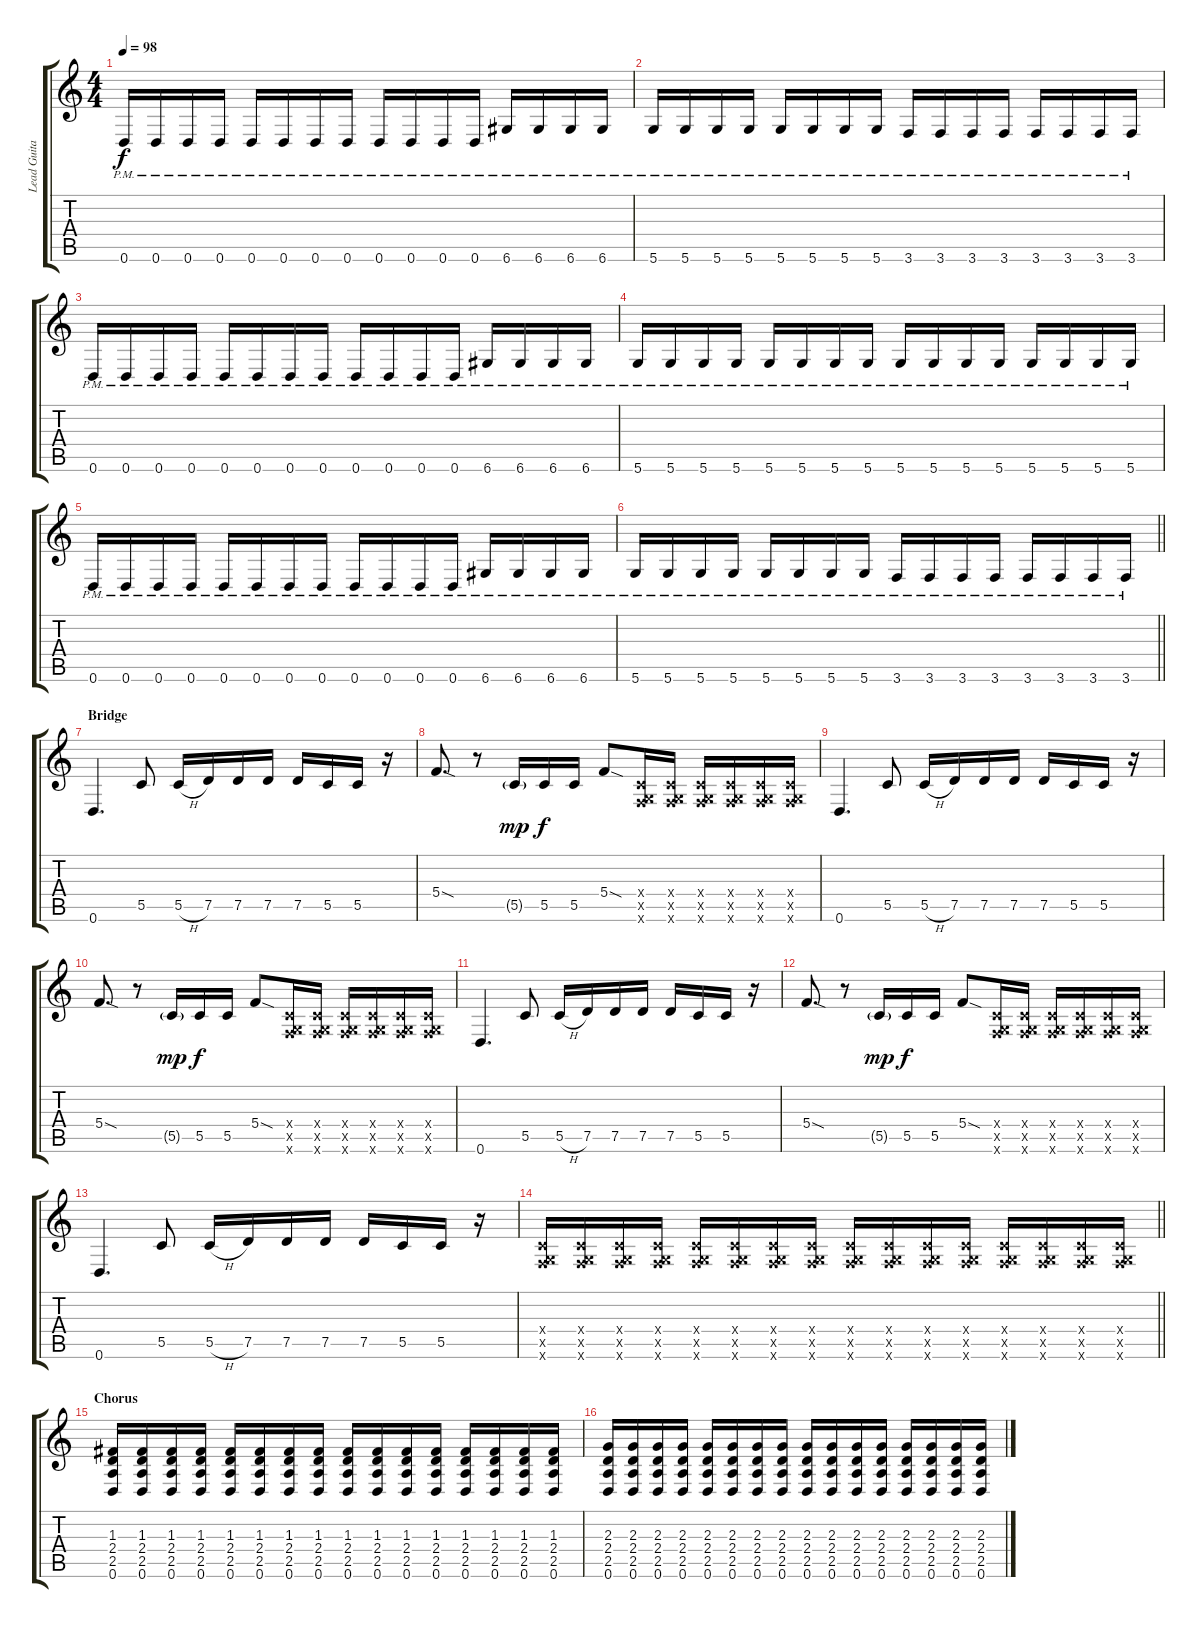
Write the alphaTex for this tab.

\track ("Lead Guitar " "Lead Guita") {instrument distortionguitar bank 32}
\staff {score tabs}
\tuning (D4 A3 F3 C3 G2 D2) {hide}
\ts (4 4)
\tempo 98
\clef g2
\ks c
0.6{pm}.16{dy f} 0.6{pm}.16 0.6{pm}.16 0.6{pm}.16 0.6{pm}.16 0.6{pm}.16 0.6{pm}.16 0.6{pm}.16 0.6{pm}.16 0.6{pm}.16 0.6{pm}.16 0.6{pm}.16 6.6{pm}.16 6.6{pm}.16 6.6{pm}.16 6.6{pm}.16 |
5.6{pm}.16 5.6{pm}.16 5.6{pm}.16 5.6{pm}.16 5.6{pm}.16 5.6{pm}.16 5.6{pm}.16 5.6{pm}.16 3.6{pm}.16 3.6{pm}.16 3.6{pm}.16 3.6{pm}.16 3.6{pm}.16 3.6{pm}.16 3.6{pm}.16 3.6{pm}.16 |
0.6{pm}.16 0.6{pm}.16 0.6{pm}.16 0.6{pm}.16 0.6{pm}.16 0.6{pm}.16 0.6{pm}.16 0.6{pm}.16 0.6{pm}.16 0.6{pm}.16 0.6{pm}.16 0.6{pm}.16 6.6{pm}.16 6.6{pm}.16 6.6{pm}.16 6.6{pm}.16 |
5.6{pm}.16 5.6{pm}.16 5.6{pm}.16 5.6{pm}.16 5.6{pm}.16 5.6{pm}.16 5.6{pm}.16 5.6{pm}.16 5.6{pm}.16 5.6{pm}.16 5.6{pm}.16 5.6{pm}.16 5.6{pm}.16 5.6{pm}.16 5.6{pm}.16 5.6{pm}.16 |
0.6{pm}.16 0.6{pm}.16 0.6{pm}.16 0.6{pm}.16 0.6{pm}.16 0.6{pm}.16 0.6{pm}.16 0.6{pm}.16 0.6{pm}.16 0.6{pm}.16 0.6{pm}.16 0.6{pm}.16 6.6{pm}.16 6.6{pm}.16 6.6{pm}.16 6.6{pm}.16 |
\barLineRight lightlight
5.6{pm}.16 5.6{pm}.16 5.6{pm}.16 5.6{pm}.16 5.6{pm}.16 5.6{pm}.16 5.6{pm}.16 5.6{pm}.16 3.6{pm}.16 3.6{pm}.16 3.6{pm}.16 3.6{pm}.16 3.6{pm}.16 3.6{pm}.16 3.6{pm}.16 3.6{pm}.16 |
\section ("" "Bridge")
0.6.4{d} 5.5.8 5.5{h}.16 7.5.16 7.5.16 7.5.16 7.5.16 5.5.16 5.5.16 r.16 |
5.4{sod}.8{d} r.8 5.5{g}.16{dy mp} 5.5.16{dy f} 5.5.16 5.4{sod}.8 (0.4{x} 0.5{x} 3.6{x}).16 (0.4{x} 0.5{x} 3.6{x}).16 (0.4{x} 0.5{x} 3.6{x}).16 (0.4{x} 0.5{x} 3.6{x}).16 (0.4{x} 0.5{x} 3.6{x}).16 (0.4{x} 0.5{x} 3.6{x}).16 |
0.6.4{d} 5.5.8 5.5{h}.16 7.5.16 7.5.16 7.5.16 7.5.16 5.5.16 5.5.16 r.16 |
5.4{sod}.8{d} r.8 5.5{g}.16{dy mp} 5.5.16{dy f} 5.5.16 5.4{sod}.8 (0.4{x} 0.5{x} 3.6{x}).16 (0.4{x} 0.5{x} 3.6{x}).16 (0.4{x} 0.5{x} 3.6{x}).16 (0.4{x} 0.5{x} 3.6{x}).16 (0.4{x} 0.5{x} 3.6{x}).16 (0.4{x} 0.5{x} 3.6{x}).16 |
0.6.4{d} 5.5.8 5.5{h}.16 7.5.16 7.5.16 7.5.16 7.5.16 5.5.16 5.5.16 r.16 |
5.4{sod}.8{d} r.8 5.5{g}.16{dy mp} 5.5.16{dy f} 5.5.16 5.4{sod}.8 (0.4{x} 0.5{x} 3.6{x}).16 (0.4{x} 0.5{x} 3.6{x}).16 (0.4{x} 0.5{x} 3.6{x}).16 (0.4{x} 0.5{x} 3.6{x}).16 (0.4{x} 0.5{x} 3.6{x}).16 (0.4{x} 0.5{x} 3.6{x}).16 |
0.6.4{d} 5.5.8 5.5{h}.16 7.5.16 7.5.16 7.5.16 7.5.16 5.5.16 5.5.16 r.16 |
\barLineRight lightlight
(0.4{x} 0.5{x} 3.6{x}).16 (0.4{x} 0.5{x} 3.6{x}).16 (0.4{x} 0.5{x} 3.6{x}).16 (0.4{x} 0.5{x} 3.6{x}).16 (0.4{x} 0.5{x} 3.6{x}).16 (0.4{x} 0.5{x} 3.6{x}).16 (0.4{x} 0.5{x} 3.6{x}).16 (0.4{x} 0.5{x} 3.6{x}).16 (0.4{x} 0.5{x} 3.6{x}).16 (0.4{x} 0.5{x} 3.6{x}).16 (0.4{x} 0.5{x} 3.6{x}).16 (0.4{x} 0.5{x} 3.6{x}).16 (0.4{x} 0.5{x} 3.6{x}).16 (0.4{x} 0.5{x} 3.6{x}).16 (0.4{x} 0.5{x} 3.6{x}).16 (0.4{x} 0.5{x} 3.6{x}).16 |
\section ("" "Chorus")
(1.3 2.4 2.5 0.6).16 (1.3 2.4 2.5 0.6).16 (1.3 2.4 2.5 0.6).16 (1.3 2.4 2.5 0.6).16 (1.3 2.4 2.5 0.6).16 (1.3 2.4 2.5 0.6).16 (1.3 2.4 2.5 0.6).16 (1.3 2.4 2.5 0.6).16 (1.3 2.4 2.5 0.6).16 (1.3 2.4 2.5 0.6).16 (1.3 2.4 2.5 0.6).16 (1.3 2.4 2.5 0.6).16 (1.3 2.4 2.5 0.6).16 (1.3 2.4 2.5 0.6).16 (1.3 2.4 2.5 0.6).16 (1.3 2.4 2.5 0.6).16 |
(2.3 2.4 2.5 0.6).16 (2.3 2.4 2.5 0.6).16 (2.3 2.4 2.5 0.6).16 (2.3 2.4 2.5 0.6).16 (2.3 2.4 2.5 0.6).16 (2.3 2.4 2.5 0.6).16 (2.3 2.4 2.5 0.6).16 (2.3 2.4 2.5 0.6).16 (2.3 2.4 2.5 0.6).16 (2.3 2.4 2.5 0.6).16 (2.3 2.4 2.5 0.6).16 (2.3 2.4 2.5 0.6).16 (2.3 2.4 2.5 0.6).16 (2.3 2.4 2.5 0.6).16 (2.3 2.4 2.5 0.6).16 (2.3 2.4 2.5 0.6).16
